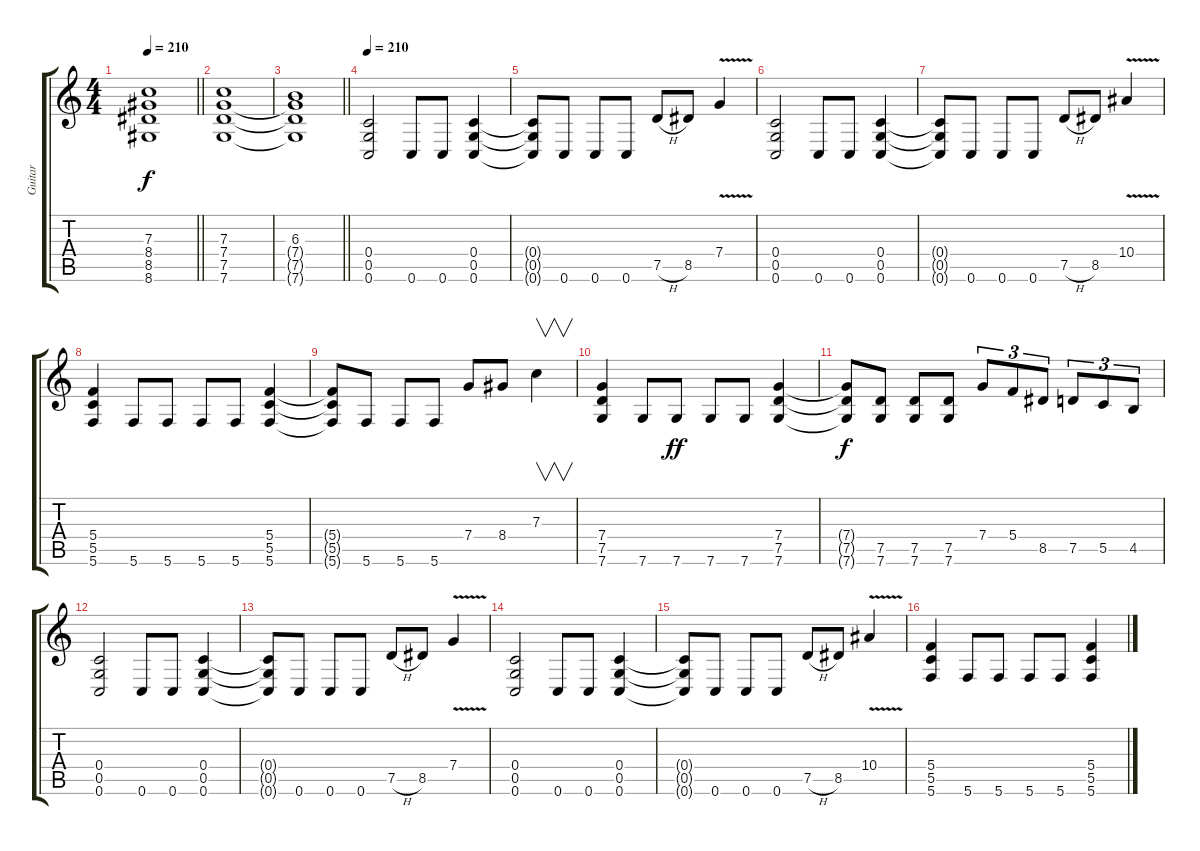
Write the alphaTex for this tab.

\track ("Guitar" "Guitar") {instrument distortionguitar}
\staff {score tabs}
\tuning (D4 A3 F3 C3 G2 C2) {hide}
\ts (4 4)
\tempo 210
\clef g2
\barLineRight lightlight
\ks c
(7.3{t} 8.4{t} 8.5{t} 8.6{t}).1{dy f} |
(7.3 7.4 7.5 7.6).1 |
\barLineRight lightlight
(6.3 7.4{t} 7.5{t} 7.6{t}).1 |
\tempo 210
(0.4 0.5 0.6).2{balance 0} 0.6.8 0.6.8 (0.4 0.5 0.6).4 |
(0.4{t} 0.5{t} 0.6{t}).8 0.6.8 0.6.8 0.6.8 7.5{h}.8 8.5.8 7.4{v}.4 |
(0.4 0.5 0.6).2 0.6.8 0.6.8 (0.4 0.5 0.6).4 |
(0.4{t} 0.5{t} 0.6{t}).8 0.6.8 0.6.8 0.6.8 7.5{h}.8 8.5.8 10.4{v}.4 |
(5.4 5.5 5.6).4 5.6.8 5.6.8 5.6.8 5.6.8 (5.4 5.5 5.6).4 |
(5.4{t} 5.5{t} 5.6{t}).8 5.6.8 5.6.8 5.6.8 7.4.8 8.4.8 7.3.4{v} |
(7.4 7.5 7.6).4 7.6.8 7.6.8{dy ff} 7.6.8 7.6.8 (7.4 7.5 7.6).4 |
(7.4{t} 7.5{t} 7.6{t}).8{dy f} (7.5 7.6).8 (7.5 7.6).8 (7.5 7.6).8 7.4.8{tu (3 2)} 5.4.8{tu (3 2)} 8.5.8{tu (3 2)} 7.5.8{tu (3 2)} 5.5.8{tu (3 2)} 4.5.8{tu (3 2)} |
(0.4 0.5 0.6).2 0.6.8 0.6.8 (0.4 0.5 0.6).4 |
(0.4{t} 0.5{t} 0.6{t}).8 0.6.8 0.6.8 0.6.8 7.5{h}.8 8.5.8 7.4{v}.4 |
(0.4 0.5 0.6).2 0.6.8 0.6.8 (0.4 0.5 0.6).4 |
(0.4{t} 0.5{t} 0.6{t}).8 0.6.8 0.6.8 0.6.8 7.5{h}.8 8.5.8 10.4{v}.4 |
(5.4 5.5 5.6).4 5.6.8 5.6.8 5.6.8 5.6.8 (5.4 5.5 5.6).4
